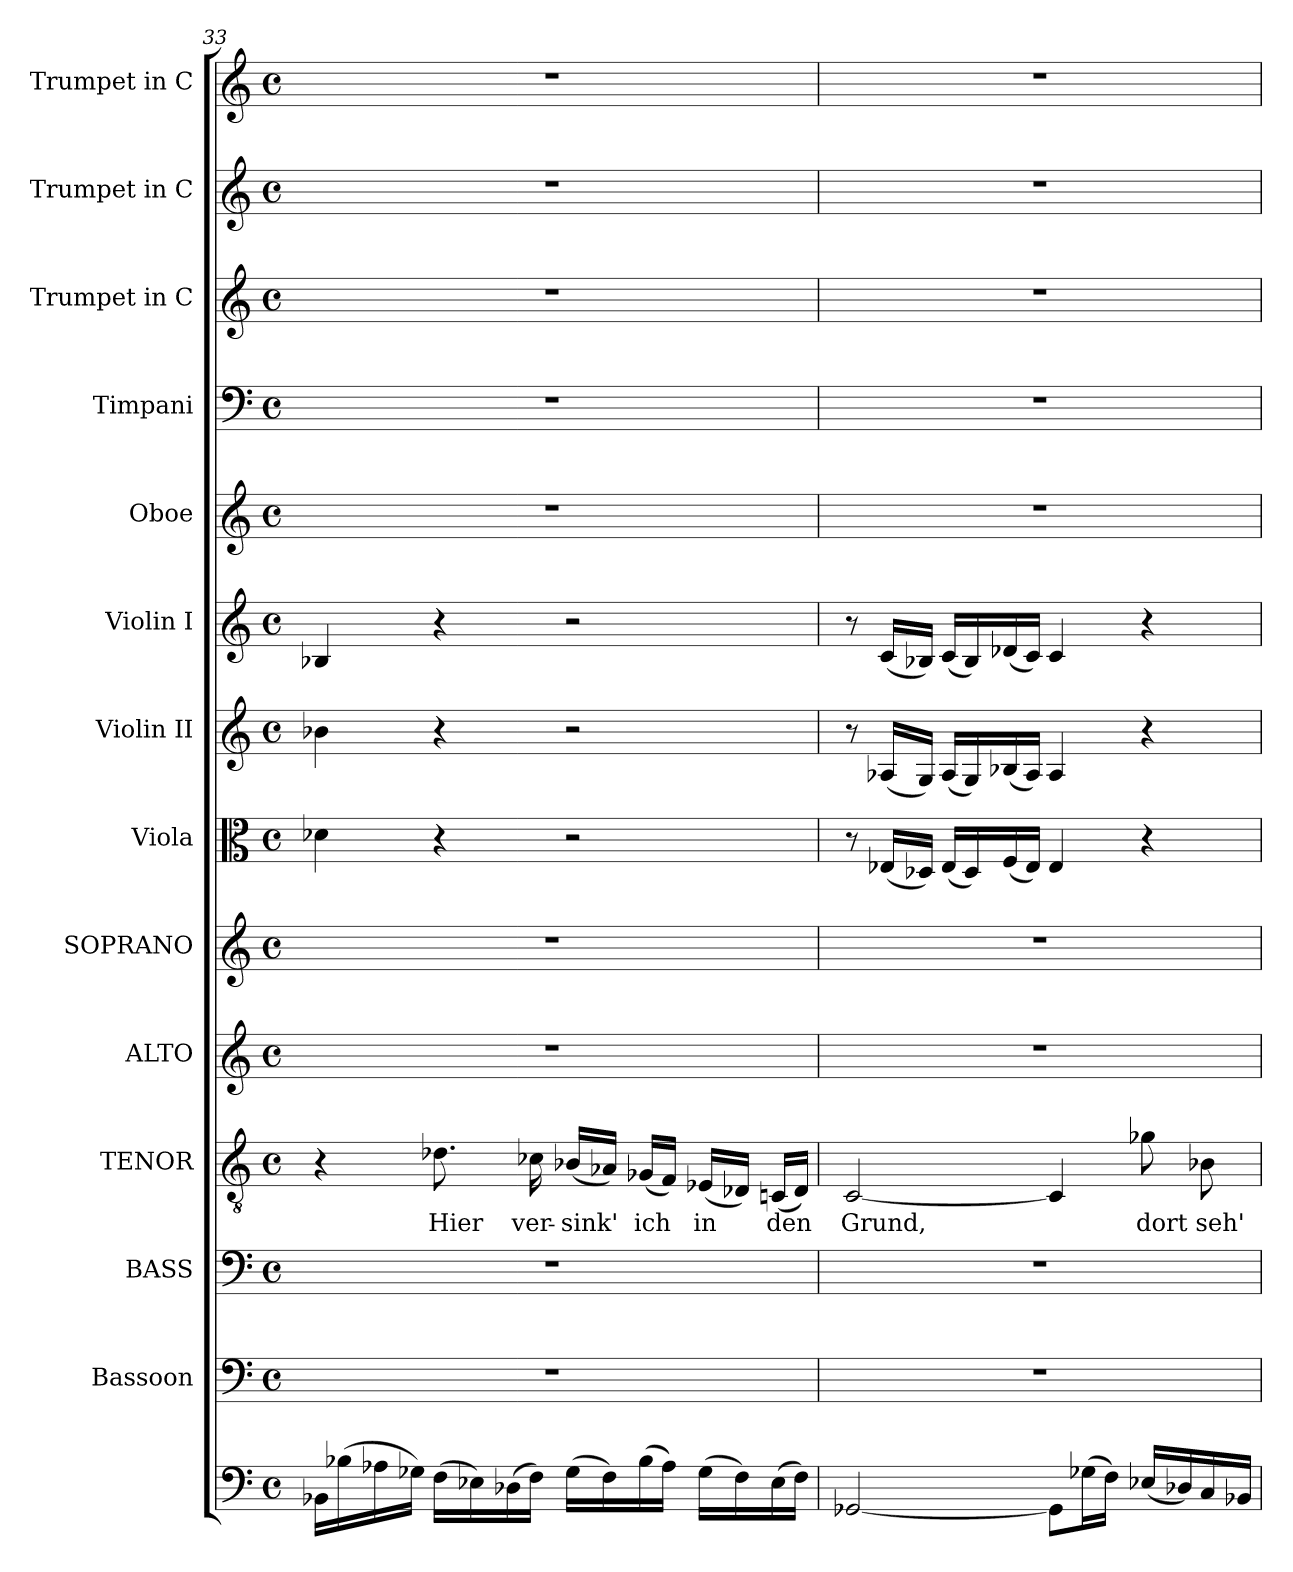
**kern	**kern	**kern	**kern	**text	**kern	**kern	**kern	**kern	**kern	**kern	**kern	**kern	**kern	**kern
*part14	*part13	*part12	*part11	*part11	*part10	*part9	*part8	*part7	*part6	*part5	*part4	*part3	*part2	*part1
*staff14	*staff13	*staff12	*staff11	*staff11	*staff10	*staff9	*staff8	*staff7	*staff6	*staff5	*staff4	*staff3	*staff2	*staff1
*	*I"Bassoon	*I"BASS	*I"TENOR	*	*I"ALTO	*I"SOPRANO	*I"Viola	*I"Violin II	*I"Violin I	*I"Oboe	*I"Timpani	*I"Trumpet in C	*I"Trumpet in C	*I"Trumpet in C
*	*	*	*	*	*I'Alto	*I'Soprano	*I'Viola	*I'Violin II	*I'Violin I	*I'Oboe	*I'Timp.	*	*	*
*clefF4	*clefF4	*clefF4	*clefGv2	*	*clefG2	*clefG2	*clefC3	*clefG2	*clefG2	*clefG2	*clefF4	*clefG2	*clefG2	*clefG2
*	*	*	*ITrd7c12	*	*	*	*	*	*	*	*	*	*	*
*k[]	*k[]	*k[]	*k[]	*	*k[]	*k[]	*k[]	*k[]	*k[]	*k[]	*k[]	*k[]	*k[]	*k[]
*C:	*C:	*C:	*C:	*	*C:	*C:	*C:	*C:	*C:	*C:	*C:	*C:	*C:	*C:
*M4/4	*M4/4	*M4/4	*M4/4	*	*M4/4	*M4/4	*M4/4	*M4/4	*M4/4	*M4/4	*M4/4	*M4/4	*M4/4	*M4/4
*met(c)	*met(c)	*met(c)	*met(c)	*	*met(c)	*met(c)	*met(c)	*met(c)	*met(c)	*met(c)	*met(c)	*met(c)	*met(c)	*met(c)
=33	=33	=33	=33	=33	=33	=33	=33	=33	=33	=33	=33	=33	=33	=33
16BB-i\LL	1r	1r	4r	.	1r	1r	4d-Xi\	4b-i\	4B-i/	1r	1r	1r	1r	1r
(16B-i\	.	.	.	.	.	.	.	.	.	.	.	.	.	.
16A-Xi\	.	.	.	.	.	.	.	.	.	.	.	.	.	.
16G-Xi\JJ)	.	.	.	.	.	.	.	.	.	.	.	.	.	.
!	!	!	!	!LO:LY:b:color=#000000	!	!	!	!	!	!	!	!	!	!
(16Fi\LL	.	.	8.D-Xi\	Hier	.	.	4r	4r	4r	.	.	.	.	.
16E-i\)	.	.	.	.	.	.	.	.	.	.	.	.	.	.
(16D-Xi\	.	.	.	.	.	.	.	.	.	.	.	.	.	.
!	!	!	!	!LO:LY:b:color=#000000	!	!	!	!	!	!	!	!	!	!
16Fi\JJ)	.	.	16C-Xi\	ver-	.	.	.	.	.	.	.	.	.	.
!	!	!	!	!LO:LY:b:color=#000000	!	!	!	!	!	!	!	!	!	!
(16G-i\LL	.	.	(16BB-i/LL	-sink'	.	.	2r	2r	2r	.	.	.	.	.
16Fi\)	.	.	16AA-Xi/JJ)	.	.	.	.	.	.	.	.	.	.	.
!	!	!	!	!LO:LY:b:color=#000000	!	!	!	!	!	!	!	!	!	!
(16B-i\	.	.	(16GG-Xi/LL	ich	.	.	.	.	.	.	.	.	.	.
16A-i\JJ)	.	.	16FFi/JJ)	.	.	.	.	.	.	.	.	.	.	.
!	!	!	!	!LO:LY:b:color=#000000	!	!	!	!	!	!	!	!	!	!
(16G-i\LL	.	.	(16EE-i/LL	in	.	.	.	.	.	.	.	.	.	.
16Fi\)	.	.	16DD-Xi/JJ)	.	.	.	.	.	.	.	.	.	.	.
!	!	!	!	!LO:LY:b:color=#000000	!	!	!	!	!	!	!	!	!	!
(16E-i\	.	.	(16CCni/LL	den	.	.	.	.	.	.	.	.	.	.
16Fi\JJ)	.	.	16DD-i/JJ)	.	.	.	.	.	.	.	.	.	.	.
=34	=34	=34	=34	=34	=34	=34	=34	=34	=34	=34	=34	=34	=34	=34
!	!	!	!	!LO:LY:b:color=#000000	!	!	!	!	!	!	!	!	!	!
[2GG-Xi/	1r	1r	[2CCi/	Grund,	1r	1r	8r	8r	8r	1r	1r	1r	1r	1r
.	.	.	.	.	.	.	(16E-i/LL	(16A-Xi/LL	(16ci/LL	.	.	.	.	.
.	.	.	.	.	.	.	16D-Xi/JJ)	16Gi/JJ)	16B-i/JJ)	.	.	.	.	.
.	.	.	.	.	.	.	(16E-i/LL	(16A-i/LL	(16ci/LL	.	.	.	.	.
.	.	.	.	.	.	.	16D-i/)	16Gi/)	16B-i/)	.	.	.	.	.
.	.	.	.	.	.	.	(16Fi/	(16B-i/	(16d-Xi/	.	.	.	.	.
.	.	.	.	.	.	.	16E-i/JJ)	16A-i/JJ)	16ci/JJ)	.	.	.	.	.
8GG-i\L]	.	.	4CCi/]	.	.	.	4E-i/	4A-i/	4ci/	.	.	.	.	.
(16G-Xi\L	.	.	.	.	.	.	.	.	.	.	.	.	.	.
16Fi\JJ)	.	.	.	.	.	.	.	.	.	.	.	.	.	.
!	!	!	!	!LO:LY:b:color=#000000	!	!	!	!	!	!	!	!	!	!
(16E-i/LL	.	.	8G-Xi\	dort	.	.	4r	4r	4r	.	.	.	.	.
16D-Xi/)	.	.	.	.	.	.	.	.	.	.	.	.	.	.
!	!	!	!	!LO:LY:b:color=#000000	!	!	!	!	!	!	!	!	!	!
16Ci/	.	.	8BB-i\	seh'	.	.	.	.	.	.	.	.	.	.
16BB-i/JJ	.	.	.	.	.	.	.	.	.	.	.	.	.	.
=	=	=	=	=	=	=	=	=	=	=	=	=	=	=
*-	*-	*-	*-	*-	*-	*-	*-	*-	*-	*-	*-	*-	*-	*-
